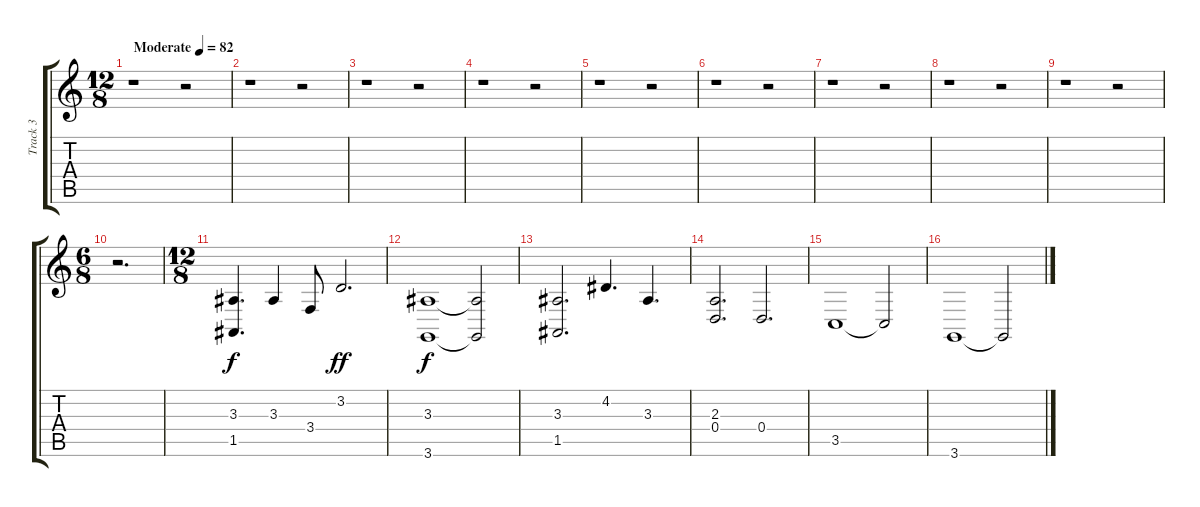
\track ("Track 3" "Track 3") {instrument stringensemble1}
\staff {score tabs}
\tuning (E4 B3 G3 D3 A2 E2) {hide}
\ts (12 8)
\tempo (82 "Moderate")
\clef g2
\ks c
r.1{dy f instrument stringensemble1} r.2 |
r.1 r.2 |
r.1 r.2 |
r.1 r.2 |
r.1 r.2 |
r.1 r.2 |
r.1 r.2 |
r.1 r.2 |
r.1 r.2 |
\ts (6 8)
r.2{d} |
\ts (12 8)
(3.3 1.5).4{d volume 11 balance 7} 3.3.4 3.4.8 3.2.2{d dy ff} |
(3.3 3.6).1{dy f} (3.3{t} 3.6{t}).2 |
(3.3 1.5).2{d} 4.2.4{d} 3.3.4{d} |
(2.3 0.4).2{d} 0.4.2{d} |
3.5.1 3.5{t}.2 |
3.6.1 3.6{t}.2
